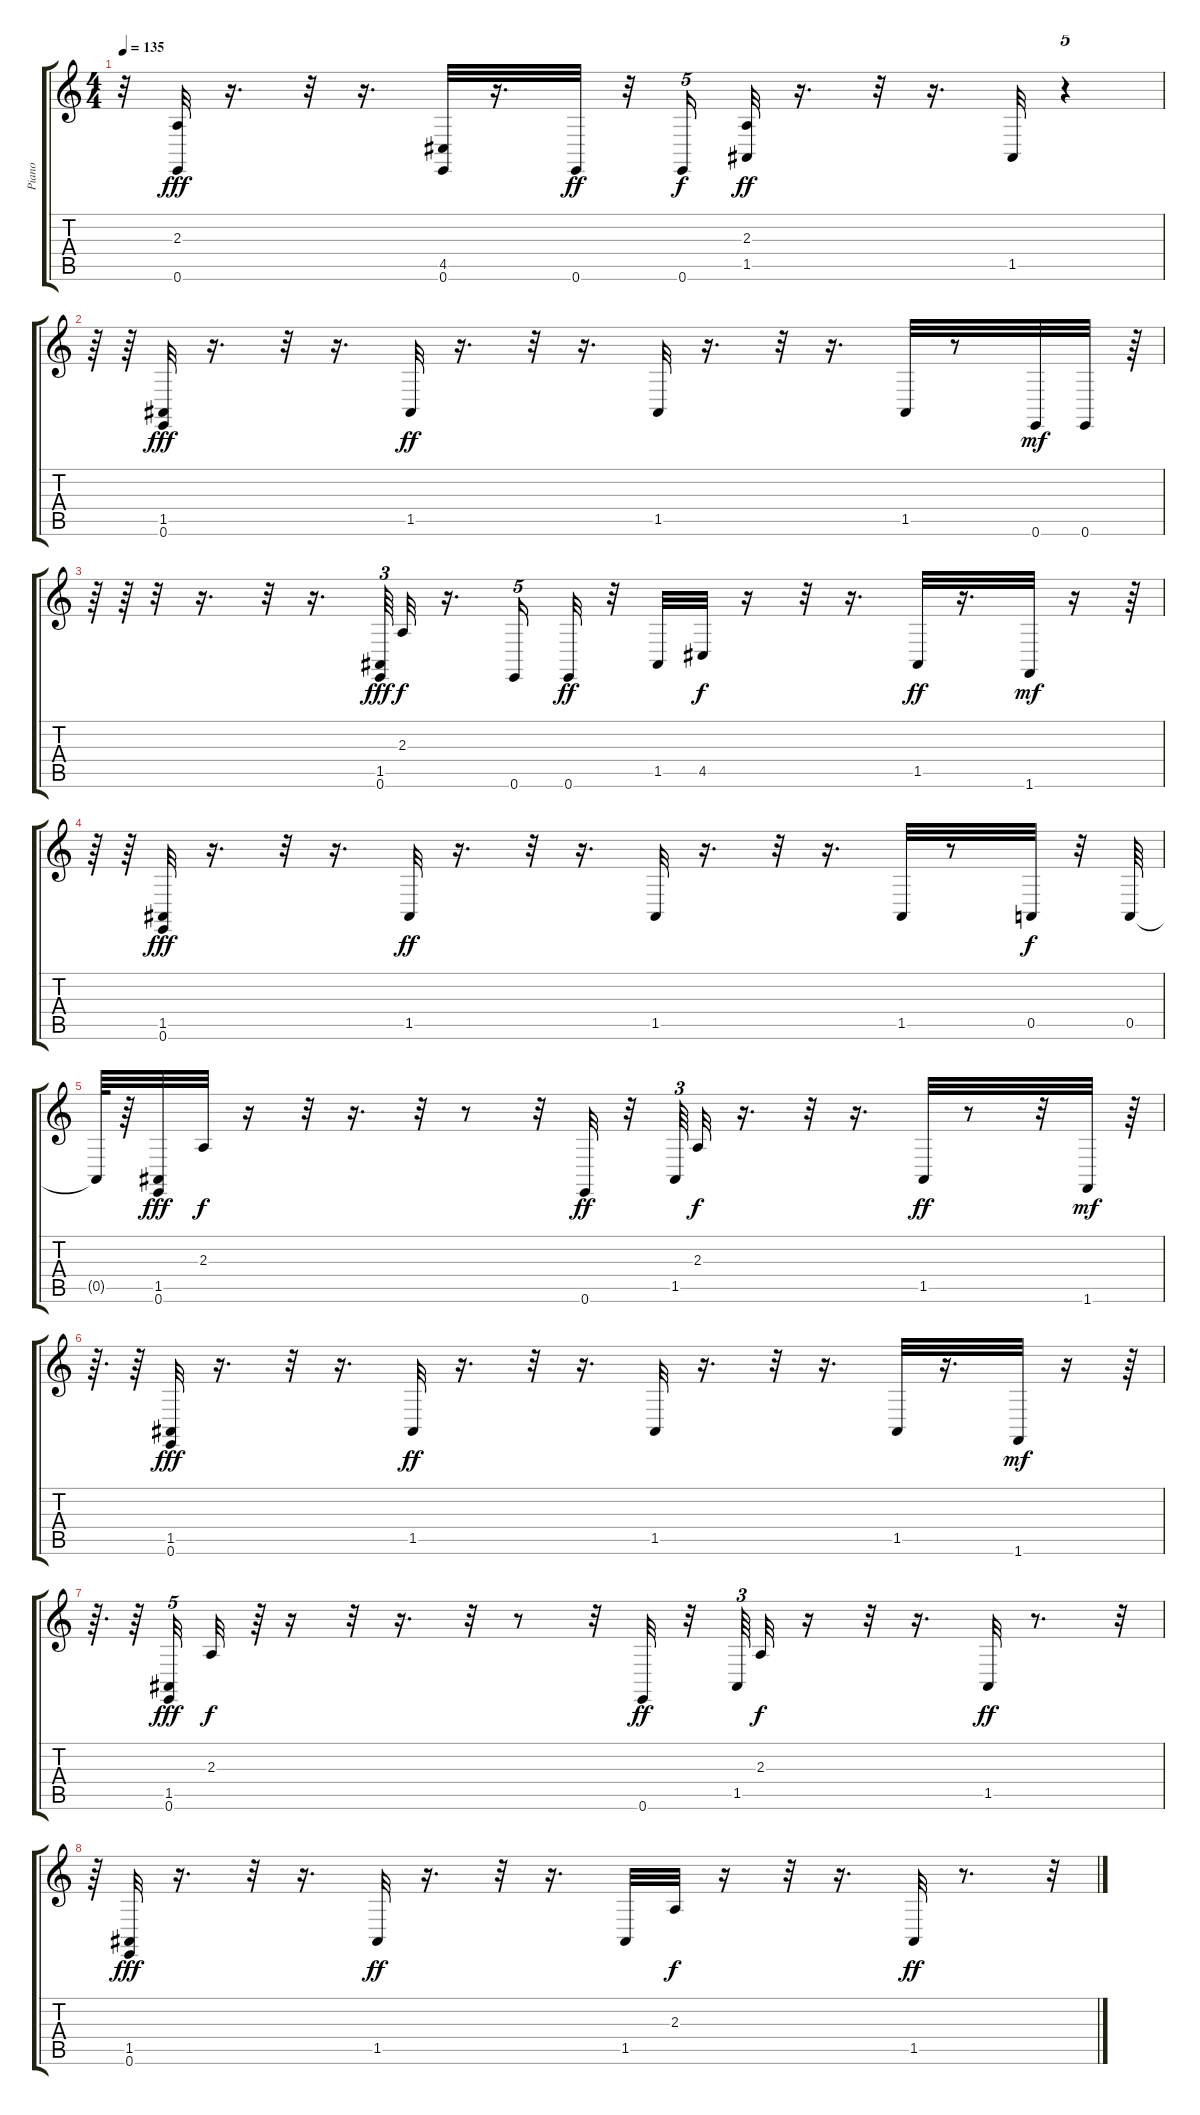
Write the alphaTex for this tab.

\track ("Piano" "Piano") {instrument acousticgrandpiano}
\staff {score tabs}
\tuning (E4 B3 G3 D3 A2 E2) {hide}
\ts (4 4)
\tempo 135
\clef g2
\ks c
r.32{dy f} (2.3 0.6).32{dy fff} r.16{d} r.32 r.16{d} (4.5 0.6).32 r.16{d} 0.6.32{dy ff} r.32 0.6.16{tu (5 4) dy f} (2.3 1.5).32{dy ff} r.16{d} r.32 r.16{d} 1.5.32 r.4{tu (5 4)} |
r.64 r.64 (1.5 0.6).32{dy fff} r.16{d} r.32 r.16{d} 1.5.32{dy ff} r.16{d} r.32 r.16{d} 1.5.32 r.16{d} r.32 r.16{d} 1.5.32 r.8 0.6.32{dy mf} 0.6.32 r.64{tu (5 4)} |
r.64 r.64 r.32 r.16{d} r.32 r.16{d} (1.5 0.6).64{tu (3 2) dy fff} 2.3.32{dy f} r.16{d} 0.6.16{tu (5 4)} 0.6.32{dy ff} r.32 1.5.32 4.5.32{dy f} r.16 r.32 r.16{d} 1.5.32{dy ff} r.16{d} 1.6.32{dy mf} r.16 r.64 |
r.64 r.64 (1.5 0.6).32{dy fff} r.16{d} r.32 r.16{d} 1.5.32{dy ff} r.16{d} r.32 r.16{d} 1.5.32 r.16{d} r.32 r.16{d} 1.5.32 r.8 0.5.32{dy f} r.32 0.5.64 |
0.5{t}.64 r.64 (1.5 0.6).32{dy fff} 2.3.32{dy f} r.16 r.32 r.16{d} r.32 r.8 r.32 0.6.32{dy ff} r.32 1.5.64{tu (3 2)} 2.3.32{dy f} r.16{d} r.32 r.16{d} 1.5.32{dy ff} r.8 r.32 1.6.32{dy mf} r.64 |
r.64{d} r.64 (1.5 0.6).32{dy fff} r.16{d} r.32 r.16{d} 1.5.32{dy ff} r.16{d} r.32 r.16{d} 1.5.32 r.16{d} r.32 r.16{d} 1.5.32 r.16{d} 1.6.32{dy mf} r.16 r.64 |
r.64{d} r.64 (1.5 0.6).32{tu (5 4) dy fff} 2.3.32{dy f} r.64 r.16 r.32 r.16{d} r.32 r.8 r.32 0.6.32{dy ff} r.32 1.5.64{tu (3 2)} 2.3.32{dy f} r.16 r.32 r.16{d} 1.5.32{dy ff} r.8{d} r.32{tu (5 4)} |
r.64 (1.5 0.6).32{dy fff} r.16{d} r.32 r.16{d} 1.5.32{dy ff} r.16{d} r.32 r.16{d} 1.5.32 2.3.32{dy f} r.16 r.32 r.16{d} 1.5.32{dy ff} r.8{d} r.32{tu (5 4)}
